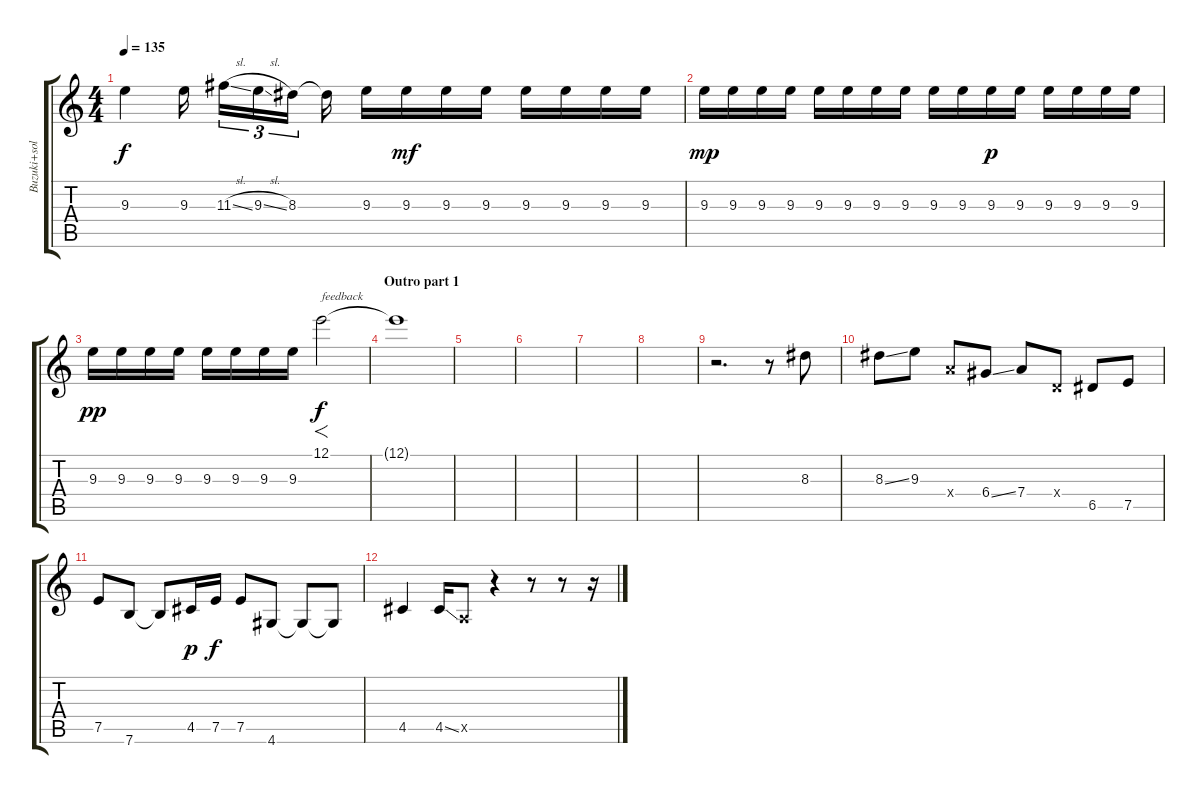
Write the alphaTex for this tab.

\track ("Buzuki+solo+fills" "Buzuki+sol") {instrument acousticguitarnylon}
\staff {score tabs}
\tuning (E4 B3 G3 D3 A2 E2) {hide}
\ts (4 4)
\tempo 135
\clef g2
\ks c
9.3.4{dy f instrument distortionguitar} 9.3.16 11.3{sl}.16{tu (3 2)} 9.3{sl}.16{tu (3 2)} 8.3.16{tu (3 2)} 8.3{t}.16 9.3.16 9.3.16{dy mf} 9.3.16 9.3.16 9.3.16 9.3.16 9.3.16 9.3.16 |
9.3.16{dy mp} 9.3.16 9.3.16 9.3.16 9.3.16 9.3.16 9.3.16 9.3.16 9.3.16 9.3.16 9.3.16{dy p} 9.3.16 9.3.16 9.3.16 9.3.16 9.3.16 |
9.3.16{dy pp} 9.3.16 9.3.16 9.3.16 9.3.16 9.3.16 9.3.16 9.3.16 12.1.2{f txt "feedback" dy f volume 10} |
\section ("" "Outro part 1")
12.1{t}.1 |
|
|
|
|
r.2{d} r.8 8.3.8 |
8.3{ss}.8 9.3.8 7.4{x}.8 6.4{ss}.8 7.4.8 0.4{x}.8 6.5.8 7.5.8 |
7.5.8 7.6.8 7.6{t}.8 4.5.16{dy p} 7.5.16{dy f} 7.5.8 4.6.8 4.6{t}.8 4.6{t}.8 |
4.5.4 4.5{ss}.16 0.5{x}.8 r.4 r.8 r.8 r.16
